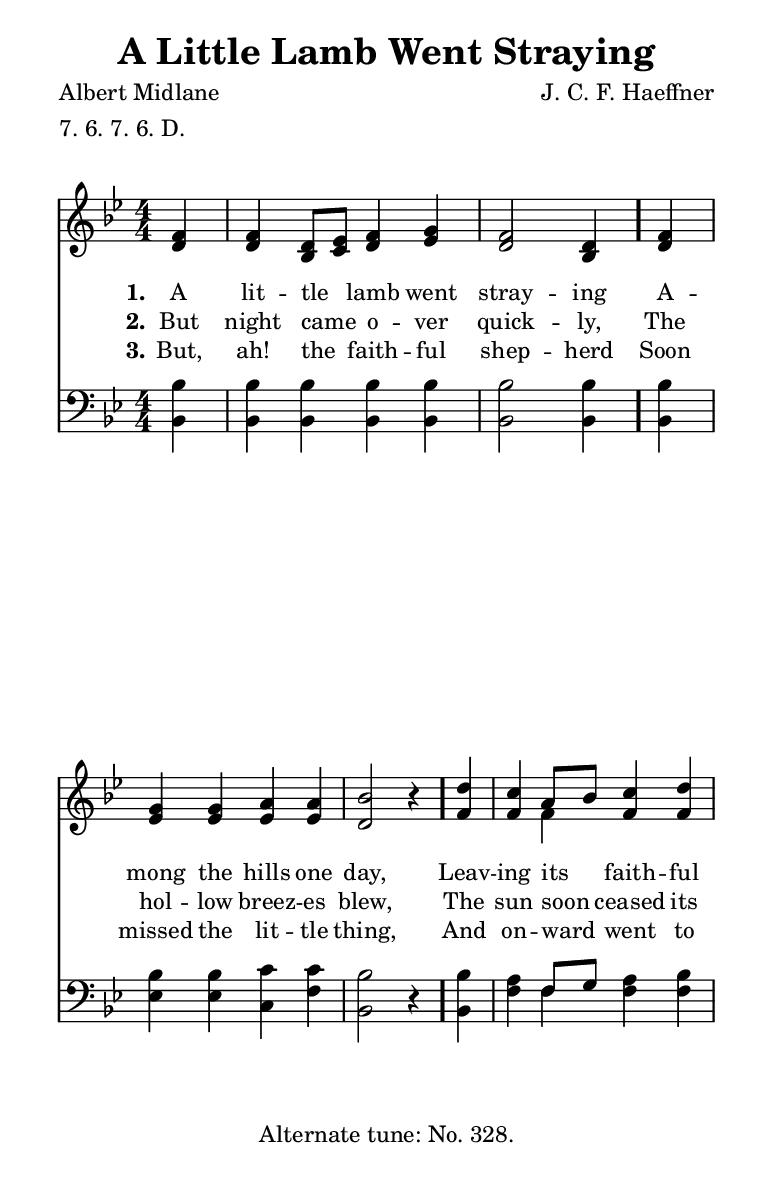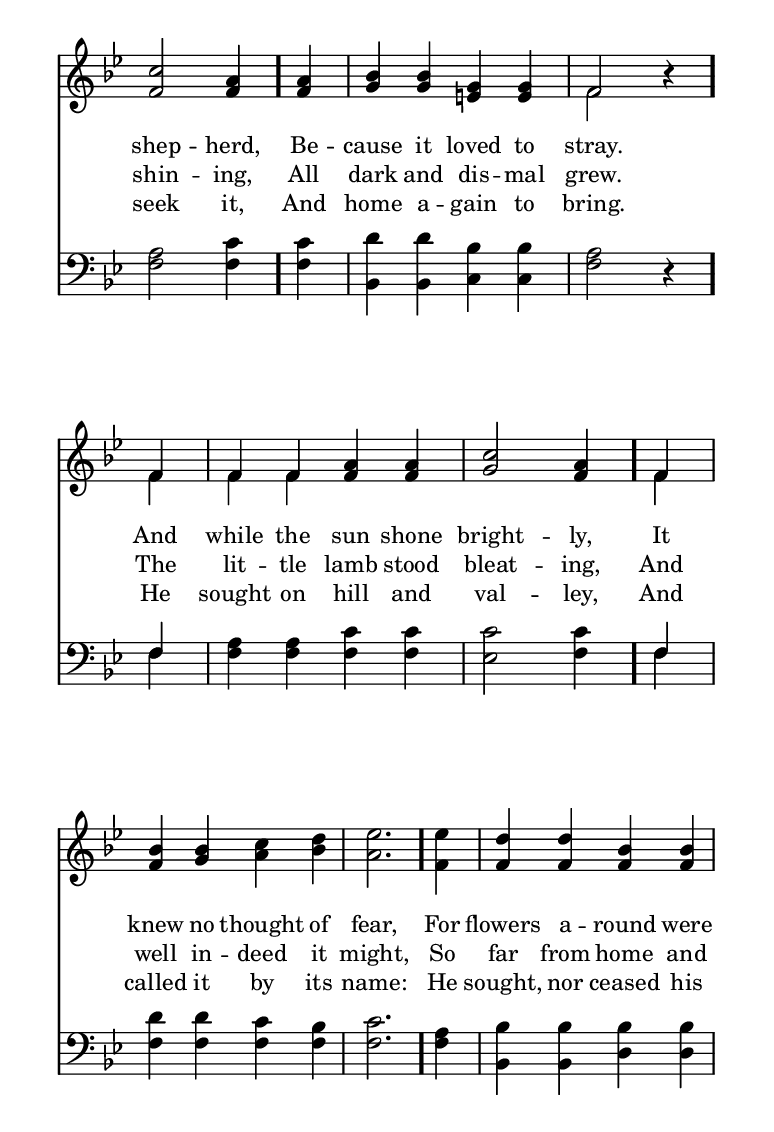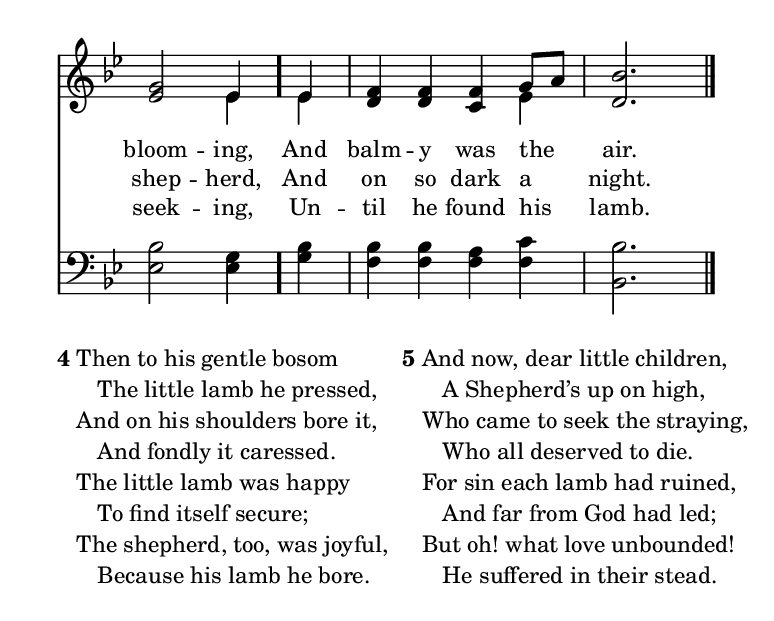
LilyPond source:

\include "common/global.ily"
\paper {
  \include "common/paper.ily"
  score-markup-spacing.padding = 3
  score-markup-spacing.basic-distance = 3
  oddFooterMarkup = \markup { \vspace #1.2 \fill-line { \on-the-fly \first-page "Alternate tune: No. 328." } }
}

\header{
  %children
  hymnnumber = "329"
  title = "A Little Lamb Went Straying"
  tunename = "Springfield"
  meter = "7. 6. 7. 6. D."
  poet = "Albert Midlane"
  composer = "J. C. F. Haeffner"
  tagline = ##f
}

global = {
  \include "common/overrides.ily"
  \override Staff.TimeSignature.style = #'numbered
  \time 4/4
  \override Score.MetronomeMark.transparent = ##t % hide all fermata changes too
  \tempo 4=90
  \key bes \major
  \partial 4
  \autoBeamOff
}

notesSoprano = {
\global
\relative c' {

  f4 | f d8[ ees] f4 g | f2 d4
  f4 | g g a a | bes2 r4
  d4 | c a8[ bes] c4 d | c2 a4
  a4 | bes bes g g | f2 r4
  f4 | f f a a | c2 a4
  f4 | bes bes c d | ees2.
  ees4 | d d bes bes | g2 ees4
  ees4 | f f f g8[ a] | bes2.

  \bar "|."

}
}

notesAlto = {
\global
\relative e' {

  d4 | d bes8[ c] d4 ees | d2 bes4
  d4 | ees ees ees ees | d2 r4
  f4 | f f f f | f2 f4
  f4 | g g e e | f2 r4
  f4 | f f f f | g2 f4
  f4 | f g a bes | a2.
  f4 | f f f f | ees2 ees4
  ees4 | d d c ees | d2.

}
}

notesTenor = {
\global
\relative a {

  bes4 | bes bes bes bes | bes2 bes4
  bes4 | bes bes c c | bes2 r4
  bes4 | a f8[ g] a4 bes | a2 c4
  c4 | d d bes bes | a2 r4
  f4 | a a c c | c2 c4
  f,4 | d'4 d c bes | c2.
  a4 | bes bes bes bes | bes2 g4
  bes4 | bes bes a c | bes2.

}
}

notesBass = {
\global
\relative f, {

  bes4 | bes bes bes bes | bes2 bes4
  bes4 | ees ees c f | bes,2 r4
  bes4 | f'4 f f f | f2 f4
  f4 | bes, bes c c | f2 r4
  f4 | f f f f | ees2 f4
  f4 | f f f f | f2.
  f4 | bes, bes d d | ees2 ees4
  g4 | f f f f | bes,2.

}
}

wordsA = \lyricmode {
\set stanza = "1."

A lit -- tle lamb went stray -- ing \bar "."
A -- mong the hills one day, \bar "."
Leav -- ing its faith -- ful shep -- herd, \bar "."
Be -- cause it loved to stray. \bar "."
And while the sun shone bright -- ly, \bar "."
It knew no thought of fear, \bar "."
For flowers a -- round were bloom -- ing, \bar "."
And balm -- y was the air. \bar "."

}

wordsB = \lyricmode {
\set stanza = "2."

But night came o -- ver quick -- ly,
The hol -- low breez -- es blew,
The sun soon ceased its shin -- ing,
All dark and dis -- mal grew.
The lit -- tle lamb stood bleat -- ing,
And well in -- deed it might,
So far from home and shep -- herd,
And on so dark a night.

}

wordsC = \lyricmode {
\set stanza = "3."

But, ah! the faith -- ful shep -- herd
Soon missed the lit -- tle thing,
And on -- ward went to seek it,
And home a -- gain to bring.
He sought on hill and val -- ley,
And called it by its name:
He sought, nor ceased his seek -- ing,
Un -- til he found his lamb.

}

wordsD = \markuplist {

\line { Then to his gentle bosom }
\line { { \hspace #2 } The little lamb he pressed, }
\line { And on his shoulders bore it, }
\line { { \hspace #2 } And fondly it caressed. }
\line { The little lamb was happy }
\line { { \hspace #2 } To find itself secure; }
\line { The shepherd, too, was joyful, }
\line { { \hspace #2 } Because his lamb he bore. }

}

wordsE = \markuplist {

\line { And now, dear little children, }
\line { { \hspace #2 } A Shepherd’s up on high, }
\line { Who came to seek the straying, }
\line { { \hspace #2 } Who all deserved to die. }
\line { For sin each lamb had ruined, }
\line { { \hspace #2 } And far from God had led; }
\line { But oh! what love unbounded! }
\line { { \hspace #2 } He suffered in their stead. }

}

\score {
  \context ChoirStaff <<
    \context Staff = upper <<
      \set Staff.autoBeaming = ##f
      \set ChoirStaff.systemStartDelimiter = #'SystemStartBar
      \set ChoirStaff.printPartCombineTexts = ##f
      \partcombine #'(2 . 9) \notesSoprano \notesAlto
      \context NullVoice = sopranos { \voiceOne << \notesSoprano >> }
      \context NullVoice = altos { \voiceTwo << \notesAlto >> }
      \context Lyrics = one   \lyricsto sopranos \wordsA
      \context Lyrics = two   \lyricsto sopranos \wordsB
      \context Lyrics = three \lyricsto sopranos \wordsC
    >>
    \context Staff = men <<
      \set Staff.autoBeaming = ##f
      \clef bass
      \set ChoirStaff.printPartCombineTexts = ##f
      \partcombine #'(2 . 9) \notesTenor \notesBass
      \context NullVoice = tenors { \voiceOne << \notesTenor >> }
      \context NullVoice = basses { \voiceTwo << \notesBass >> }
    >>
  >>
  \layout {
    \include "common/layout.ily"
  }
  \midi{
    \include "common/midi.ily"
  }
}

\noPageBreak

\markup { \fill-line {
  \hspace #0.1
  \line{ \bold 4 \column { \wordsD } }
  \hspace #0.1
  \line{ \bold 5 \column { \wordsE } }
  \hspace #0.1
} }

\version "2.19.49"  % necessary for upgrading to future LilyPond versions.

% vi:set et ts=2 sw=2 ai nocindent syntax=lilypond:
